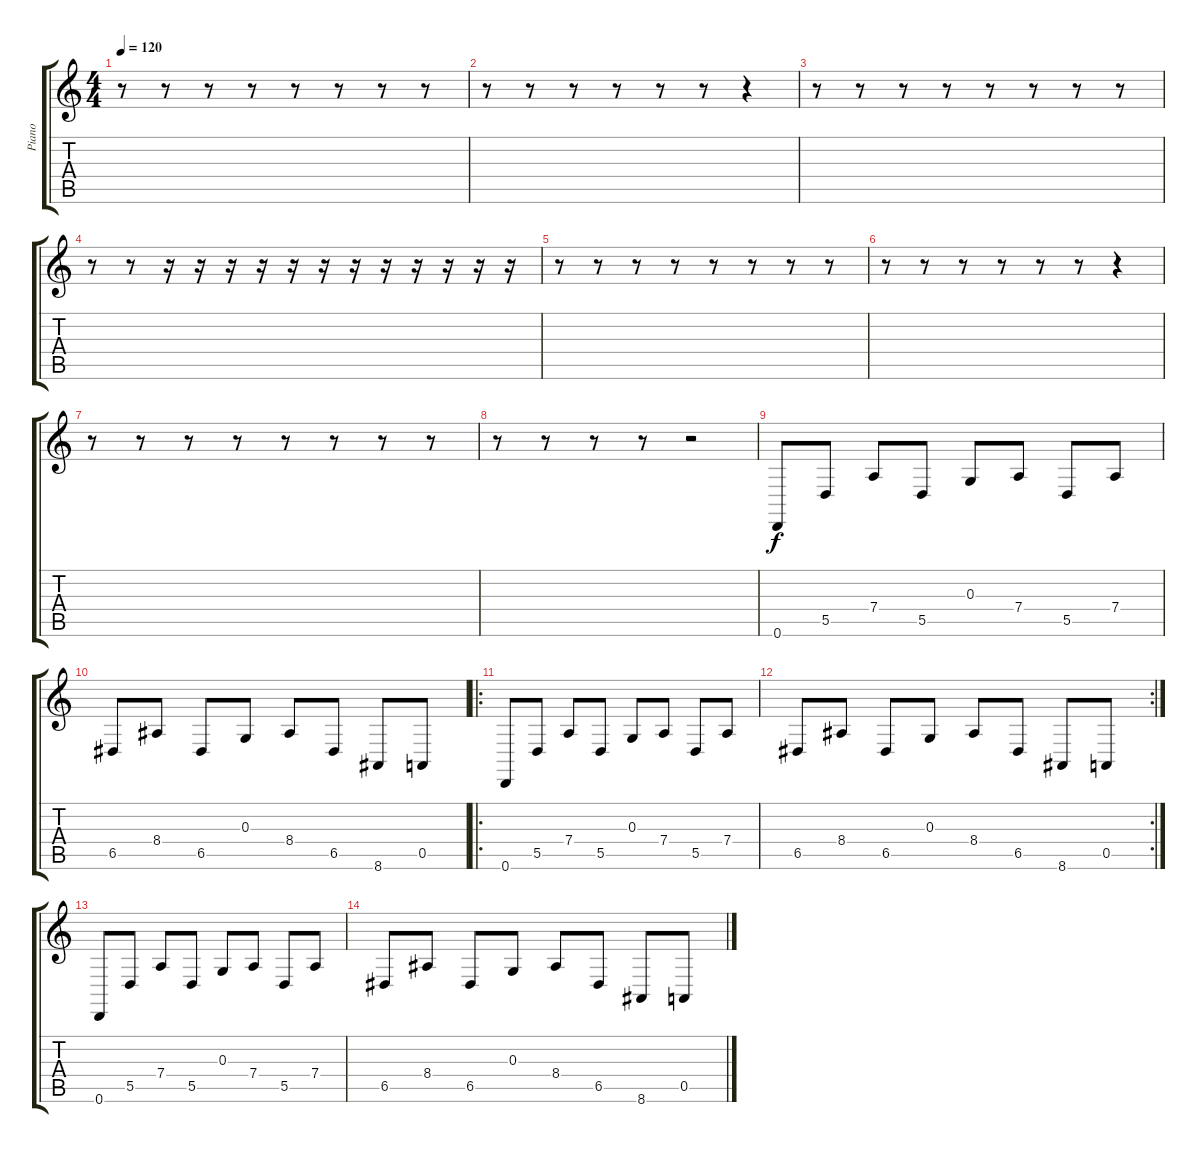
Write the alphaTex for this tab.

\track ("Piano" "Piano") {instrument acousticgrandpiano}
\staff {score tabs}
\tuning (E4 B3 G3 D3 A2 D2) {hide}
\ts (4 4)
\tempo 120
\clef g2
\ks c
r.8{dy f} r.8 r.8 r.8 r.8 r.8 r.8 r.8 |
r.8 r.8 r.8 r.8 r.8 r.8 r.4 |
r.8 r.8 r.8 r.8 r.8 r.8 r.8 r.8 |
r.8 r.8 r.16 r.16 r.16 r.16 r.16 r.16 r.16 r.16 r.16 r.16 r.16 r.16 |
r.8 r.8 r.8 r.8 r.8 r.8 r.8 r.8 |
r.8 r.8 r.8 r.8 r.8 r.8 r.4 |
r.8 r.8 r.8 r.8 r.8 r.8 r.8 r.8 |
r.8 r.8 r.8 r.8 r.2 |
0.6.8 5.5.8 7.4.8 5.5.8 0.3.8 7.4.8 5.5.8 7.4.8 |
6.5.8 8.4.8 6.5.8 0.3.8 8.4.8 6.5.8 8.6.8 0.5.8 |
\ro
0.6.8 5.5.8 7.4.8 5.5.8 0.3.8 7.4.8 5.5.8 7.4.8 |
\rc 2
6.5.8 8.4.8 6.5.8 0.3.8 8.4.8 6.5.8 8.6.8 0.5.8 |
0.6.8 5.5.8 7.4.8 5.5.8 0.3.8 7.4.8 5.5.8 7.4.8 |
6.5.8 8.4.8 6.5.8 0.3.8 8.4.8 6.5.8 8.6.8 0.5.8
